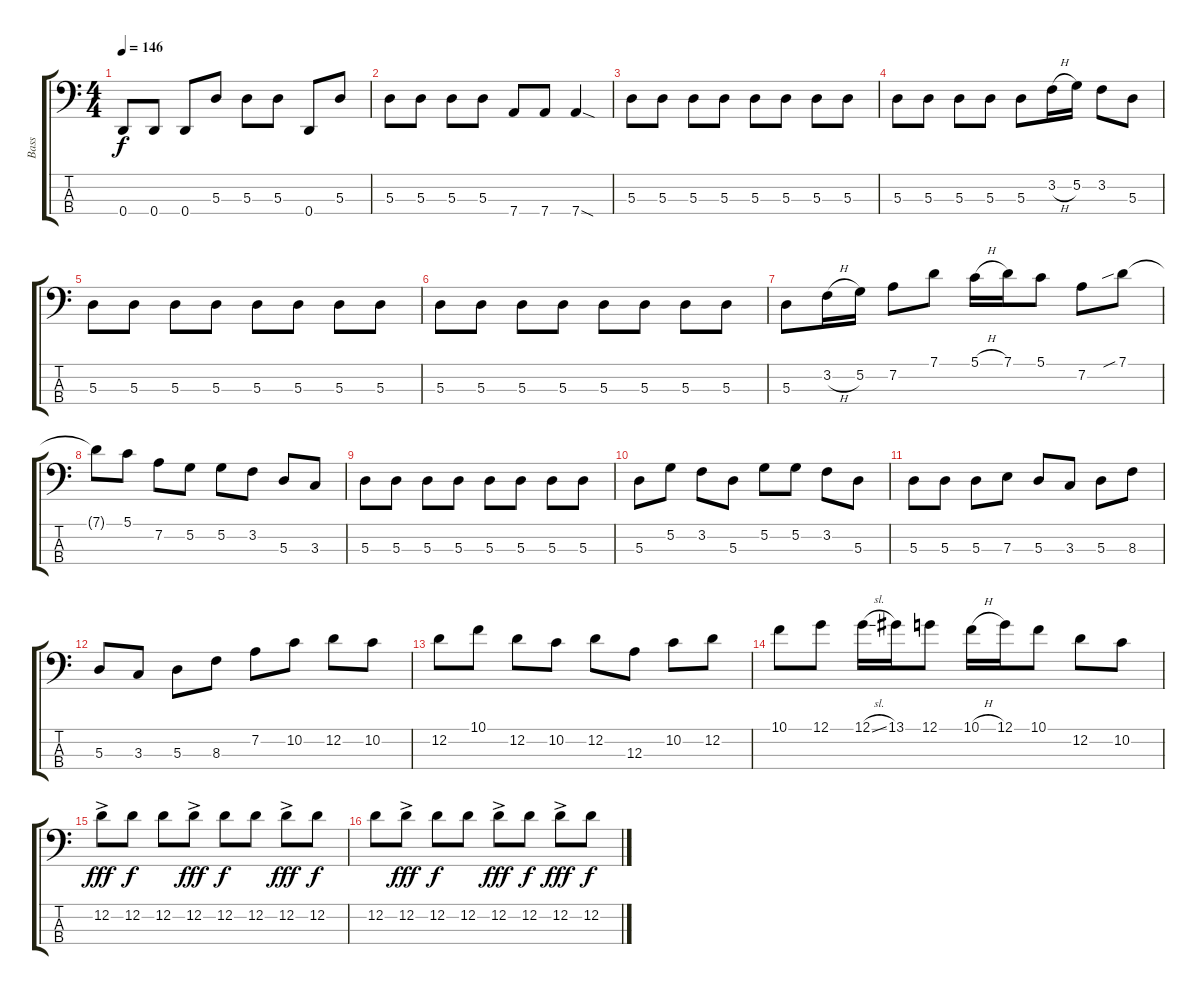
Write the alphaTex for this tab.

\track ("Bass" "Bass") {instrument electricbassfinger}
\staff {score tabs}
\tuning (G2 D2 A1 D1) {hide}
\ts (4 4)
\tempo 146
\clef f4
\ks c
0.4.8{dy f} 0.4.8 0.4.8 5.3.8 5.3.8 5.3.8 0.4.8 5.3.8 |
5.3.8 5.3.8 5.3.8 5.3.8 7.4.8 7.4.8 7.4{sod}.4 |
5.3.8 5.3.8 5.3.8 5.3.8 5.3.8 5.3.8 5.3.8 5.3.8 |
5.3.8 5.3.8 5.3.8 5.3.8 5.3.8 3.2{h}.16 5.2.16 3.2.8 5.3.8 |
5.3.8 5.3.8 5.3.8 5.3.8 5.3.8 5.3.8 5.3.8 5.3.8 |
5.3.8 5.3.8 5.3.8 5.3.8 5.3.8 5.3.8 5.3.8 5.3.8 |
5.3.8 3.2{h}.16 5.2.16 7.2.8 7.1.8 5.1{h}.16 7.1.16 5.1.8 7.2.8 7.1{sib}.8 |
7.1{t}.8 5.1.8 7.2.8 5.2.8 5.2.8 3.2.8 5.3.8 3.3.8 |
5.3.8 5.3.8 5.3.8 5.3.8 5.3.8 5.3.8 5.3.8 5.3.8 |
5.3.8 5.2.8 3.2.8 5.3.8 5.2.8 5.2.8 3.2.8 5.3.8 |
5.3.8 5.3.8 5.3.8 7.3.8 5.3.8 3.3.8 5.3.8 8.3.8 |
5.3.8 3.3.8 5.3.8 8.3.8 7.2.8 10.2.8 12.2.8 10.2.8 |
12.2.8 10.1.8 12.2.8 10.2.8 12.2.8 12.3.8 10.2.8 12.2.8 |
10.1.8 12.1.8 12.1{sl}.16 13.1.16 12.1.8 10.1{h}.16 12.1.16 10.1.8 12.2.8 10.2.8 |
12.2{ac}.8{dy fff} 12.2.8{dy f} 12.2.8 12.2{ac}.8{dy fff} 12.2.8{dy f} 12.2.8 12.2{ac}.8{dy fff} 12.2.8{dy f} |
12.2.8 12.2{ac}.8{dy fff} 12.2.8{dy f} 12.2.8 12.2{ac}.8{dy fff} 12.2.8{dy f} 12.2{ac}.8{dy fff} 12.2.8{dy f}
